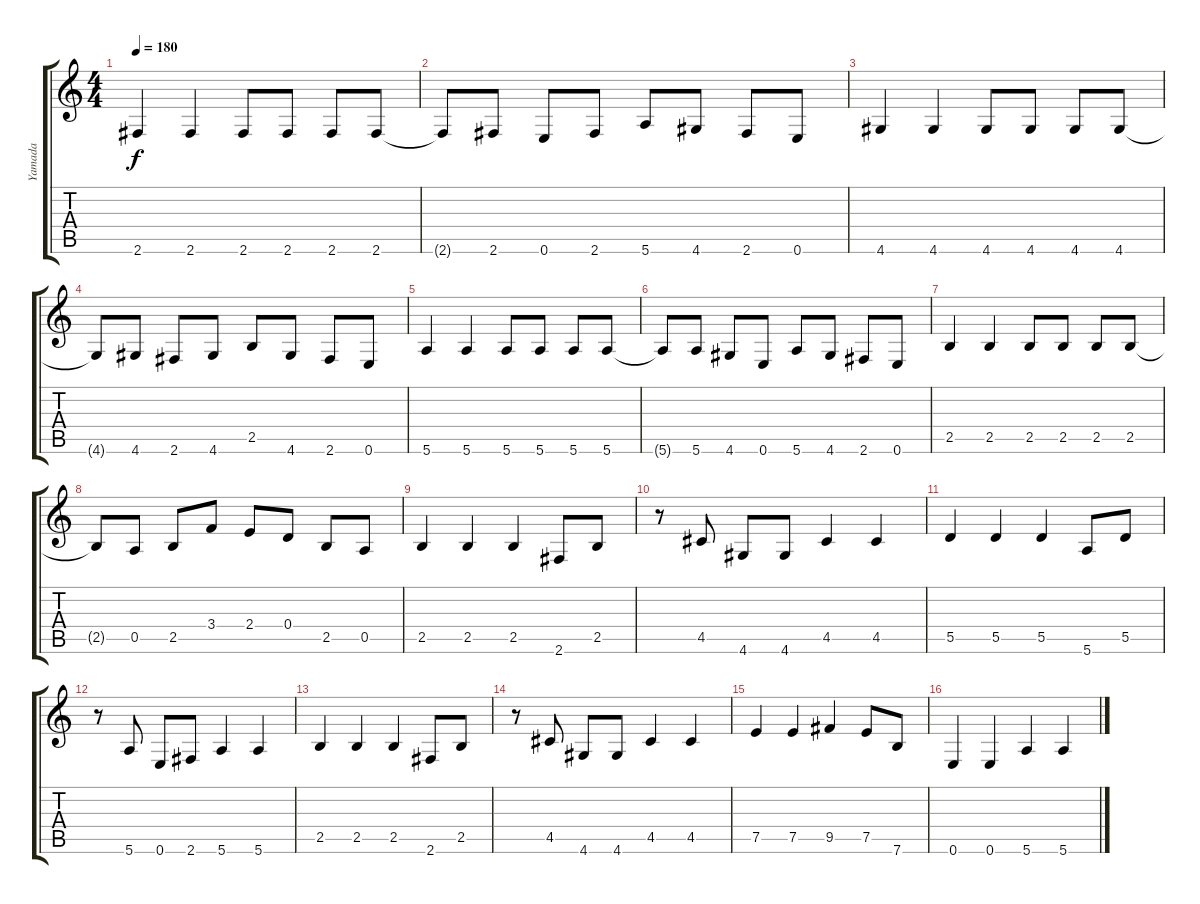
\track ("Yamada" "Yamada") {instrument electricbassfinger}
\staff {score tabs}
\tuning (E4 B3 G3 D3 A2 E2) {hide}
\ts (4 4)
\tempo 180
\clef g2
\ks c
2.6.4{dy f} 2.6.4 2.6.8 2.6.8 2.6.8 2.6.8 |
2.6{t}.8 2.6.8 0.6.8 2.6.8 5.6.8 4.6.8 2.6.8 0.6.8 |
4.6.4 4.6.4 4.6.8 4.6.8 4.6.8 4.6.8 |
4.6{t}.8 4.6.8 2.6.8 4.6.8 2.5.8 4.6.8 2.6.8 0.6.8 |
5.6.4 5.6.4 5.6.8 5.6.8 5.6.8 5.6.8 |
5.6{t}.8 5.6.8 4.6.8 0.6.8 5.6.8 4.6.8 2.6.8 0.6.8 |
2.5.4 2.5.4 2.5.8 2.5.8 2.5.8 2.5.8 |
2.5{t}.8 0.5.8 2.5.8 3.4.8 2.4.8 0.4.8 2.5.8 0.5.8 |
2.5.4 2.5.4 2.5.4 2.6.8 2.5.8 |
r.8 4.5.8 4.6.8 4.6.8 4.5.4 4.5.4 |
5.5.4 5.5.4 5.5.4 5.6.8 5.5.8 |
r.8 5.6.8 0.6.8 2.6.8 5.6.4 5.6.4 |
2.5.4 2.5.4 2.5.4 2.6.8 2.5.8 |
r.8 4.5.8 4.6.8 4.6.8 4.5.4 4.5.4 |
7.5.4 7.5.4 9.5.4 7.5.8 7.6.8 |
0.6.4 0.6.4 5.6.4 5.6.4
